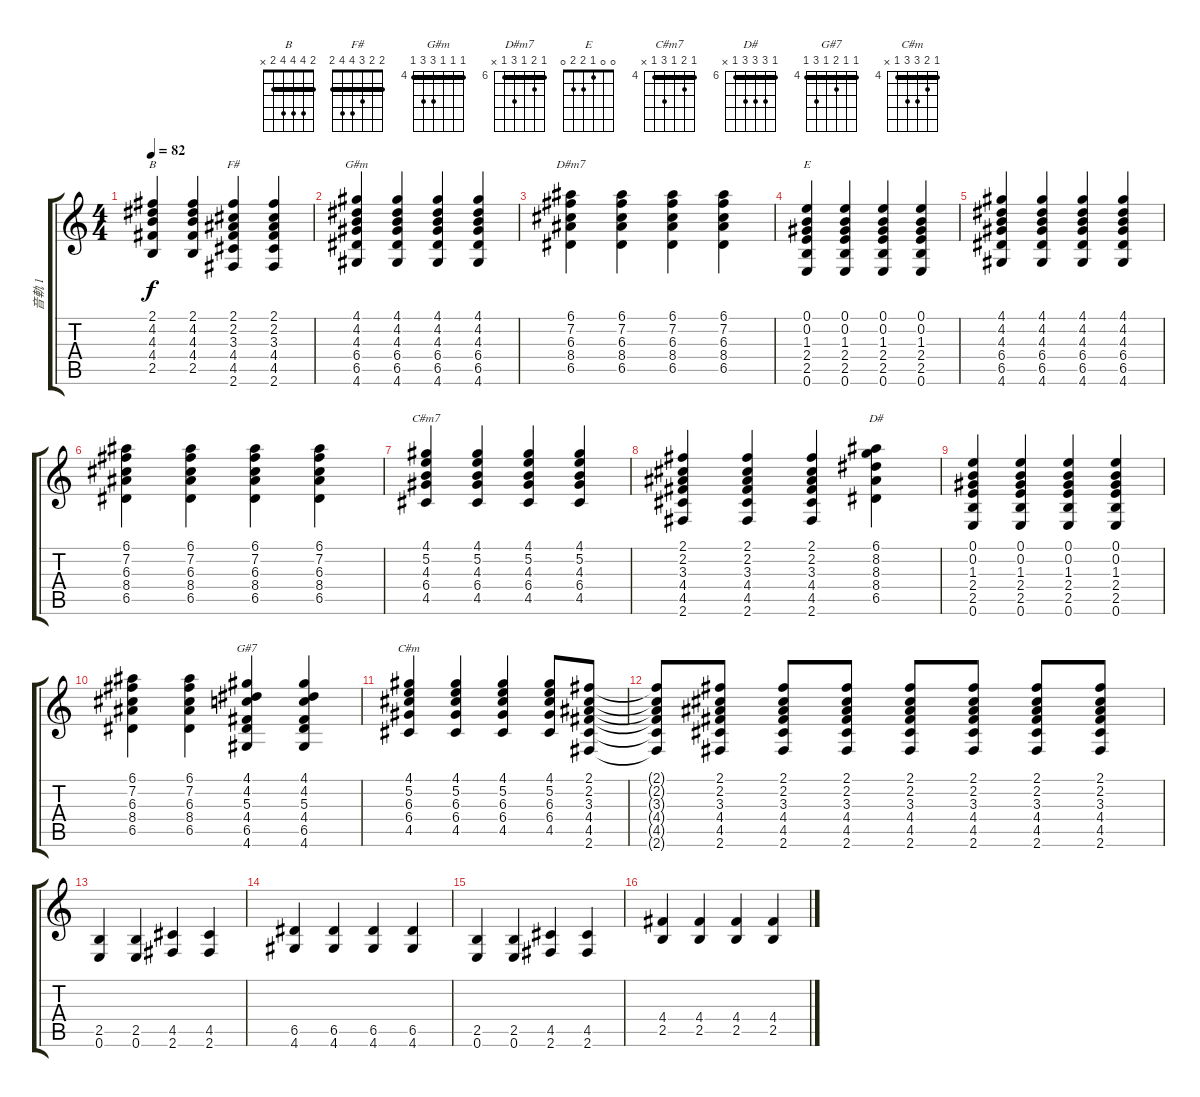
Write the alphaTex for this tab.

\track ("音軌 1" "音軌 1") {instrument overdrivenguitar}
\staff {score tabs}
\tuning (E4 B3 G3 D3 A2 E2) {hide}
\chord ("B" 2 4 4 4 2 x) {barre 2}
\chord ("F#" 2 2 3 4 4 2) {barre 2}
\chord ("G#m" 4 4 4 6 6 4) {firstfret 4 barre 4}
\chord ("D#m7" 6 7 6 8 6 x) {firstfret 6 barre 6}
\chord ("E" 0 0 1 2 2 0)
\chord ("C#m7" 4 5 4 6 4 x) {firstfret 4 barre 4}
\chord ("D#" 6 8 8 8 6 x) {firstfret 6 barre 6}
\chord ("G#7" 4 4 5 4 6 4) {firstfret 4 barre 4}
\chord ("C#m" 4 5 6 6 4 x) {firstfret 4 barre 4}
\ts (4 4)
\tempo 82
\clef g2
\ks c
(2.1 4.2 4.3 4.4 2.5).4{ch "B" dy f} (2.1 4.2 4.3 4.4 2.5).4 (2.1 2.2 3.3 4.4 4.5 2.6).4{ch "F#"} (2.1 2.2 3.3 4.4 4.5 2.6).4 |
(4.1 4.2 4.3 6.4 6.5 4.6).4{ch "G#m"} (4.1 4.2 4.3 6.4 6.5 4.6).4 (4.1 4.2 4.3 6.4 6.5 4.6).4 (4.1 4.2 4.3 6.4 6.5 4.6).4 |
(6.1 7.2 6.3 8.4 6.5).4{ch "D#m7"} (6.1 7.2 6.3 8.4 6.5).4 (6.1 7.2 6.3 8.4 6.5).4 (6.1 7.2 6.3 8.4 6.5).4 |
(0.1 0.2 1.3 2.4 2.5 0.6).4{ch "E"} (0.1 0.2 1.3 2.4 2.5 0.6).4 (0.1 0.2 1.3 2.4 2.5 0.6).4 (0.1 0.2 1.3 2.4 2.5 0.6).4 |
(4.1 4.2 4.3 6.4 6.5 4.6).4 (4.1 4.2 4.3 6.4 6.5 4.6).4 (4.1 4.2 4.3 6.4 6.5 4.6).4 (4.1 4.2 4.3 6.4 6.5 4.6).4 |
(6.1 7.2 6.3 8.4 6.5).4 (6.1 7.2 6.3 8.4 6.5).4 (6.1 7.2 6.3 8.4 6.5).4 (6.1 7.2 6.3 8.4 6.5).4 |
(4.1 5.2 4.3 6.4 4.5).4{ch "C#m7"} (4.1 5.2 4.3 6.4 4.5).4 (4.1 5.2 4.3 6.4 4.5).4 (4.1 5.2 4.3 6.4 4.5).4 |
(2.1 2.2 3.3 4.4 4.5 2.6).4 (2.1 2.2 3.3 4.4 4.5 2.6).4 (2.1 2.2 3.3 4.4 4.5 2.6).4 (6.1 8.2 8.3 8.4 6.5).4{ch "D#"} |
(0.1 0.2 1.3 2.4 2.5 0.6).4 (0.1 0.2 1.3 2.4 2.5 0.6).4 (0.1 0.2 1.3 2.4 2.5 0.6).4 (0.1 0.2 1.3 2.4 2.5 0.6).4 |
(6.1 7.2 6.3 8.4 6.5).4 (6.1 7.2 6.3 8.4 6.5).4 (4.1 4.2 5.3 4.4 6.5 4.6).4{ch "G#7"} (4.1 4.2 5.3 4.4 6.5 4.6).4 |
(4.1 5.2 6.3 6.4 4.5).4{ch "C#m"} (4.1 5.2 6.3 6.4 4.5).4 (4.1 5.2 6.3 6.4 4.5).4 (4.1 5.2 6.3 6.4 4.5).8 (2.1 2.2 3.3 4.4 4.5 2.6).8 |
(2.1{t} 2.2{t} 3.3{t} 4.4{t} 4.5{t} 2.6{t}).8 (2.1 2.2 3.3 4.4 4.5 2.6).8 (2.1 2.2 3.3 4.4 4.5 2.6).8 (2.1 2.2 3.3 4.4 4.5 2.6).8 (2.1 2.2 3.3 4.4 4.5 2.6).8 (2.1 2.2 3.3 4.4 4.5 2.6).8 (2.1 2.2 3.3 4.4 4.5 2.6).8 (2.1 2.2 3.3 4.4 4.5 2.6).8 |
(2.5 0.6).4{instrument overdrivenguitar} (2.5 0.6).4 (4.5 2.6).4 (4.5 2.6).4 |
(6.5 4.6).4 (6.5 4.6).4 (6.5 4.6).4 (6.5 4.6).4 |
(2.5 0.6).4 (2.5 0.6).4 (4.5 2.6).4 (4.5 2.6).4 |
(4.4 2.5).4 (4.4 2.5).4 (4.4 2.5).4 (4.4 2.5).4
